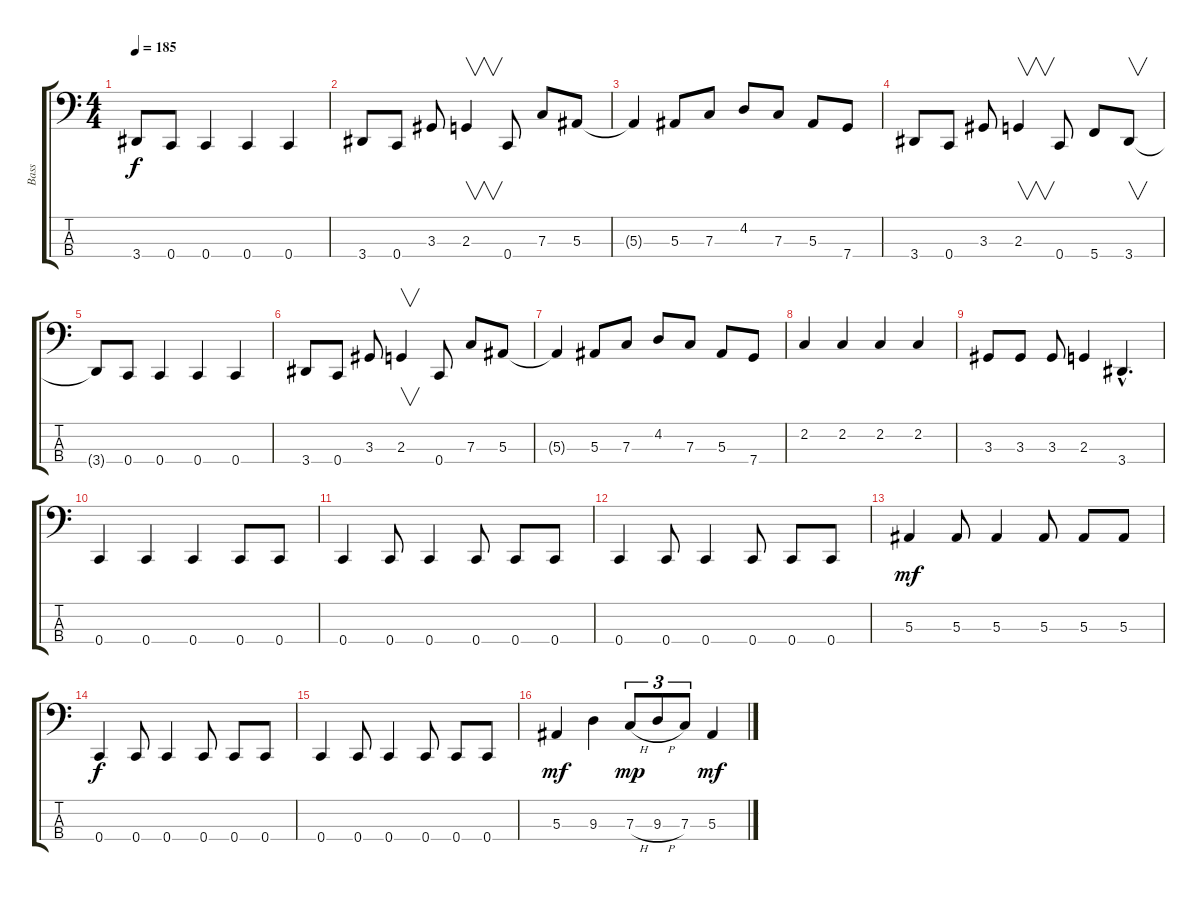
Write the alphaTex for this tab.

\track ("Bass" "Bass") {instrument slapbass1}
\staff {score tabs}
\tuning (Eb2 Bb1 F1 C1) {hide}
\ts (4 4)
\tempo 185
\clef f4
\ks c
3.4{t}.8{dy f} 0.4.8 0.4.4 0.4.4 0.4.4 |
3.4.8 0.4.8 3.3.8 2.3.4{v} 0.4.8 7.3.8 5.3.8 |
5.3{t}.4 5.3.8 7.3.8 4.2.8 7.3.8 5.3.8 7.4.8 |
3.4.8 0.4.8 3.3.8 2.3.4{v} 0.4.8 5.4.8 3.4.8{v} |
3.4{t}.8 0.4.8 0.4.4 0.4.4 0.4.4 |
3.4.8 0.4.8 3.3.8 2.3.4{v} 0.4.8 7.3.8 5.3.8 |
5.3{t}.4 5.3.8 7.3.8 4.2.8 7.3.8 5.3.8 7.4.8 |
2.2.4 2.2.4 2.2.4 2.2.4 |
3.3.8 3.3.8 3.3.8 2.3.4 3.4{hac}.4{d} |
0.4.4 0.4.4 0.4.4 0.4.8 0.4.8 |
0.4.4 0.4.8 0.4.4 0.4.8 0.4.8 0.4.8 |
0.4.4 0.4.8 0.4.4 0.4.8 0.4.8 0.4.8 |
5.3.4{dy mf} 5.3.8 5.3.4 5.3.8 5.3.8 5.3.8 |
0.4.4{dy f} 0.4.8 0.4.4 0.4.8 0.4.8 0.4.8 |
0.4.4 0.4.8 0.4.4 0.4.8 0.4.8 0.4.8 |
5.3.4{dy mf} 9.3.4 7.3{h}.8{tu (3 2) dy mp} 9.3{h}.8{tu (3 2)} 7.3.8{tu (3 2)} 5.3.4{dy mf}
